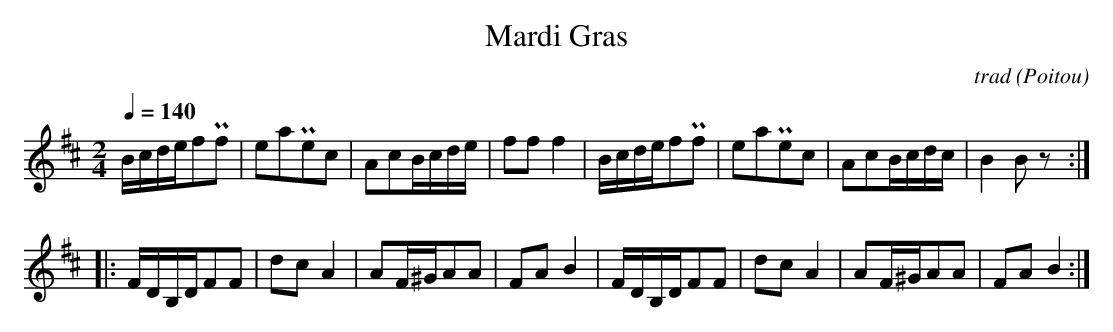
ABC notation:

X:1
T:Mardi Gras
C:trad
O:Poitou
M:2/4
L:1/16
Q:1/4=140
K:D
Bcdef2Pf2| e2a2Pe2c2| A2c2Bcde| f2f2f4| Bcdef2Pf2| e2a2Pe2c2| A2c2Bcdc| B4B2z2:|
|: FDB,DF2F2| d2c2A4| A2F^GA2A2| F2A2B4| FDB,DF2F2| d2c2A4| A2F^GA2A2| F2A2B4:|
